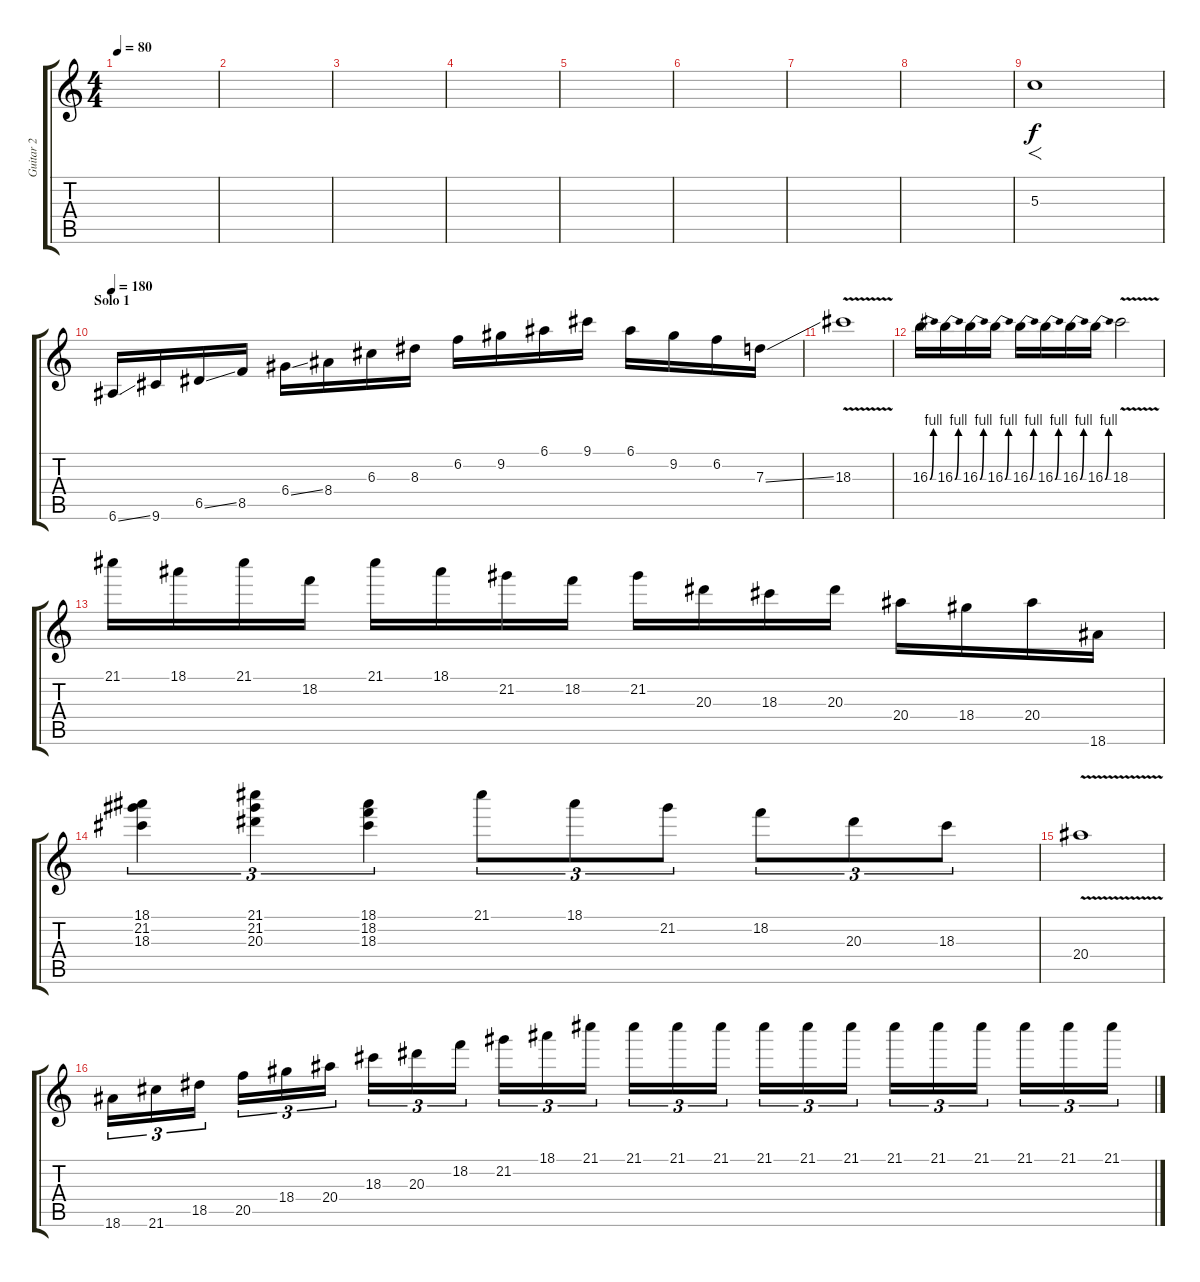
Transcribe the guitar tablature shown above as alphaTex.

\track ("Guitar 2" "Guitar 2") {instrument distortionguitar}
\staff {score tabs}
\tuning (E4 B3 G3 D3 A2 E2) {hide}
\ts (4 4)
\tempo 80
\clef g2
\ks c
|
|
|
|
|
|
|
|
5.3.1{f dy f} |
\section ("" "Solo 1")
\tempo 180
6.6{ss}.16 9.6.16 6.5{ss}.16 8.5.16 6.4{ss}.16 8.4.16 6.3.16 8.3.16 6.2.16 9.2.16 6.1.16 9.1.16 6.1.16 9.2.16 6.2.16 7.3{ss}.16 |
18.3{v}.1 |
16.3{be (bend 0 0 60 4)}.16 16.3{be (bend 0 0 60 4)}.16 16.3{be (bend 0 0 60 4)}.16 16.3{be (bend 0 0 60 4)}.16 16.3{be (bend 0 0 60 4)}.16 16.3{be (bend 0 0 60 4)}.16 16.3{be (bend 0 0 60 4)}.16 16.3{be (bend 0 0 60 4)}.16 18.3{v}.2 |
21.1.16 18.1.16 21.1.16 18.2.16 21.1.16 18.1.16 21.2.16 18.2.16 21.2.16 20.3.16 18.3.16 20.3.16 20.4.16 18.4.16 20.4.16 18.6.16 |
(18.1 21.2 18.3).4{tu (3 2)} (21.1 21.2 20.3).4{tu (3 2)} (18.1 18.2 18.3).4{tu (3 2)} 21.1.8{tu (3 2)} 18.1.8{tu (3 2)} 21.2.8{tu (3 2)} 18.2.8{tu (3 2)} 20.3.8{tu (3 2)} 18.3.8{tu (3 2)} |
20.4{v}.1 |
18.6.16{tu (3 2)} 21.6.16{tu (3 2)} 18.5.16{tu (3 2)} 20.5.16{tu (3 2)} 18.4.16{tu (3 2)} 20.4.16{tu (3 2)} 18.3.16{tu (3 2)} 20.3.16{tu (3 2)} 18.2.16{tu (3 2)} 21.2.16{tu (3 2)} 18.1.16{tu (3 2)} 21.1.16{tu (3 2)} 21.1.16{tu (3 2)} 21.1.16{tu (3 2)} 21.1.16{tu (3 2)} 21.1.16{tu (3 2)} 21.1.16{tu (3 2)} 21.1.16{tu (3 2)} 21.1.16{tu (3 2)} 21.1.16{tu (3 2)} 21.1.16{tu (3 2)} 21.1.16{tu (3 2)} 21.1.16{tu (3 2)} 21.1.16{tu (3 2)}
